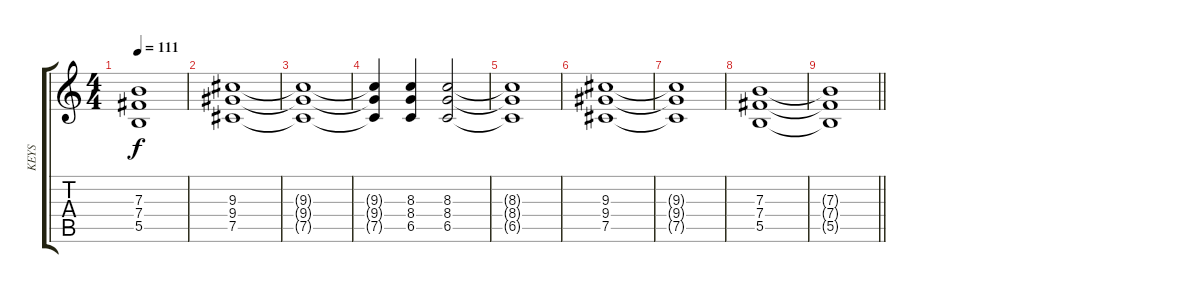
\track ("KEYS" "KEYS") {instrument acousticguitarsteel}
\staff {score tabs}
\tuning (Db4 Ab3 E3 B2 Gb2 Db2) {hide}
\ts (4 4)
\tempo 111
\clef g2
\ks c
(7.3{t} 7.4{t} 5.5{t}).1{dy f} |
(9.3 9.4 7.5).1{volume 2} |
(9.3{t} 9.4{t} 7.5{t}).1 |
(9.3{t} 9.4{t} 7.5{t}).4 (8.3 8.4 6.5).4 (8.3 8.4 6.5).2 |
(8.3{t} 8.4{t} 6.5{t}).1 |
(9.3 9.4 7.5).1{volume 0} |
(9.3{t} 9.4{t} 7.5{t}).1 |
(7.3 7.4 5.5).1 |
\barLineRight lightlight
(7.3{t} 7.4{t} 5.5{t}).1
